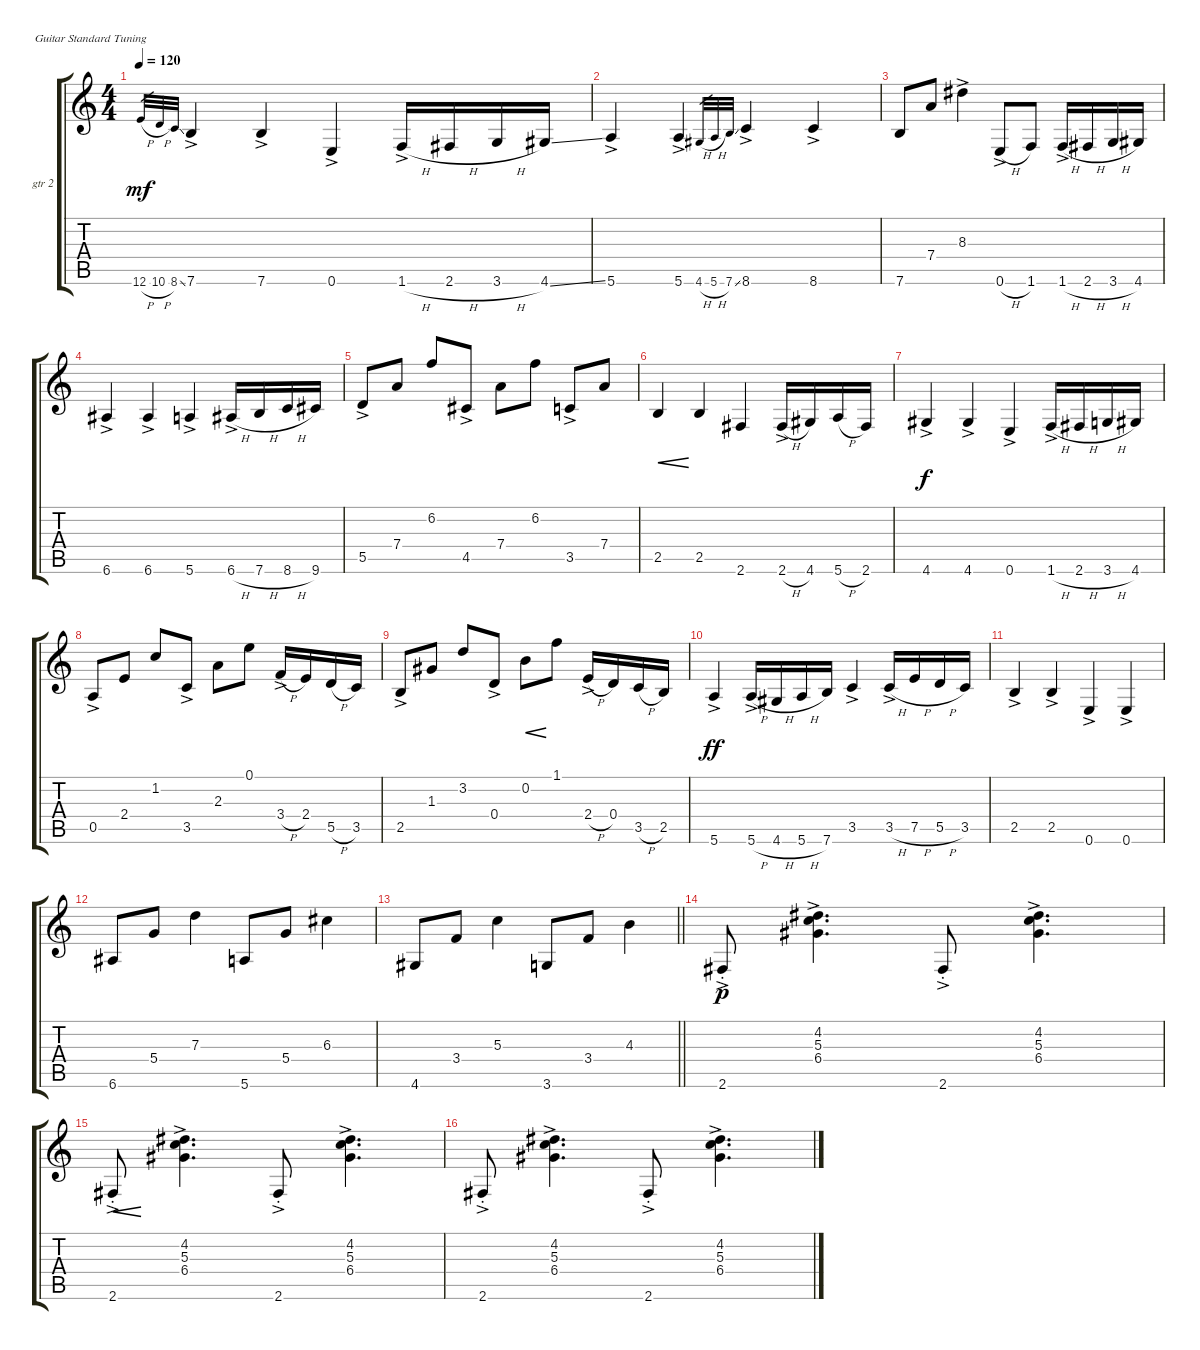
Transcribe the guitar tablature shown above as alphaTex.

\bracketExtendMode groupsimilarinstruments
\firstSystemTrackNameOrientation horizontal
\otherSystemsTrackNameOrientation horizontal
\track ("gtr 2" "gtr 2") {instrument acousticguitarnylon}
\staff {score tabs}
\tuning (E4 B3 G3 D3 A2 E2)
\ts (4 4)
\tempo 120
\clef g2
\ks aminor
12.6{h}.32{gr dy mf} 10.6{h}.32{gr} 8.6{ss}.32{gr} 7.6{ac}.4 7.6{ac}.4 0.6{ac}.4 1.6{h ac}.16 2.6{h}.16 3.6{h}.16 4.6{ss}.16 |
5.6{ac}.4 5.6{ac}.4 4.6{h}.32{gr} 5.6{h}.32{gr} 7.6{ss}.32{gr} 8.6{ac}.4 8.6{ac}.4 |
7.6.8 7.4.8 8.3{ac}.4 0.6{h ac}.8 1.6.8 1.6{h ac}.16 2.6{h}.16 3.6{h}.16 4.6.16 |
6.6{ac}.4 6.6{ac}.4 5.6{ac}.4 6.6{h ac}.16 7.6{h}.16 8.6{h}.16 9.6.16 |
5.5{ac}.8 7.4.8 6.2.8 4.5{ac}.8 7.4.8 6.2.8 3.5{ac}.8 7.4.8 |
2.5.4{cre} 2.5.4 2.6.4 2.6{h ac}.16 4.6.16 5.6{h}.16 2.6.16 |
4.6{ac}.4{dy f} 4.6{ac}.4 0.6{ac}.4 1.6{h ac}.16 2.6{h}.16 3.6{h}.16 4.6.16 |
0.5{ac}.8 2.4.8 1.2.8 3.5{ac}.8 2.3.8 0.1.8 3.4{h ac}.16 2.4.16 5.5{h}.16 3.5.16 |
2.5{ac}.8 1.3.8 3.2.8 0.4{ac}.8 0.2.8{cre} 1.1.8 2.4{h ac}.16 0.4.16 3.5{h}.16 2.5.16 |
5.6{ac}.4{dy ff} 5.6{h ac}.16 4.6{h}.16 5.6{h}.16 7.6.16 3.5{ac}.4 3.5{h ac}.16 7.5{h}.16 5.5{h}.16 3.5.16 |
2.5{ac}.4 2.5{ac}.4 0.6{ac}.4 0.6{ac}.4 |
6.6.8 5.4.8 7.3.4 5.6.8 5.4.8 6.3.4 |
\barLineRight lightlight
4.6.8 3.4.8 5.3.4 3.6.8 3.4.8 4.3.4 |
2.6{ac st}.8{dy p} (4.2{ac} 5.3{ac} 6.4{ac}).4{d} 2.6{ac st}.8 (4.2{ac} 5.3{ac} 6.4{ac}).4{d} |
2.6{ac st}.8{cre} (4.2{ac} 5.3{ac} 6.4{ac}).4{d} 2.6{ac st}.8 (4.2{ac} 5.3{ac} 6.4{ac}).4{d} |
2.6{ac st}.8 (4.2{ac} 5.3{ac} 6.4{ac}).4{d} 2.6{ac st}.8 (4.2{ac} 5.3{ac} 6.4{ac}).4{d}
